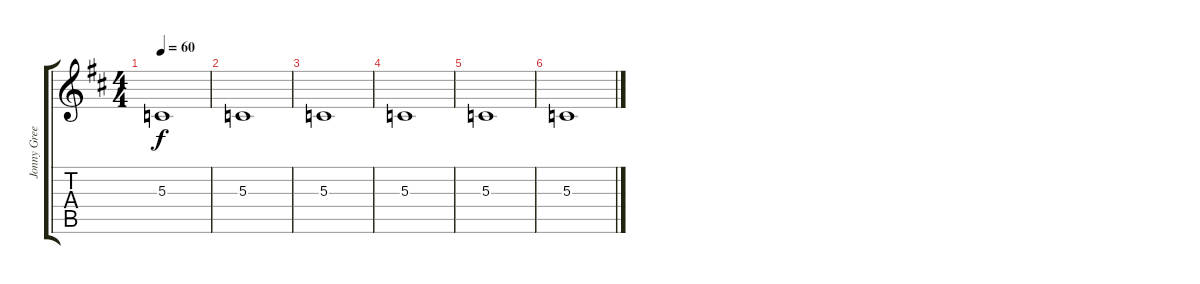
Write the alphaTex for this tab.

\track ("Jonny Greenwood (Atmosfera)" "Jonny Gree") {instrument seashore}
\staff {score tabs}
\tuning (E4 B3 G3 D3 A2 E2) {hide}
\ts (4 4)
\tempo 60
\clef g2
\ks d
5.3.1{dy f} |
5.3.1 |
5.3.1 |
5.3.1 |
5.3.1{volume 4} |
5.3.1{volume 5}
